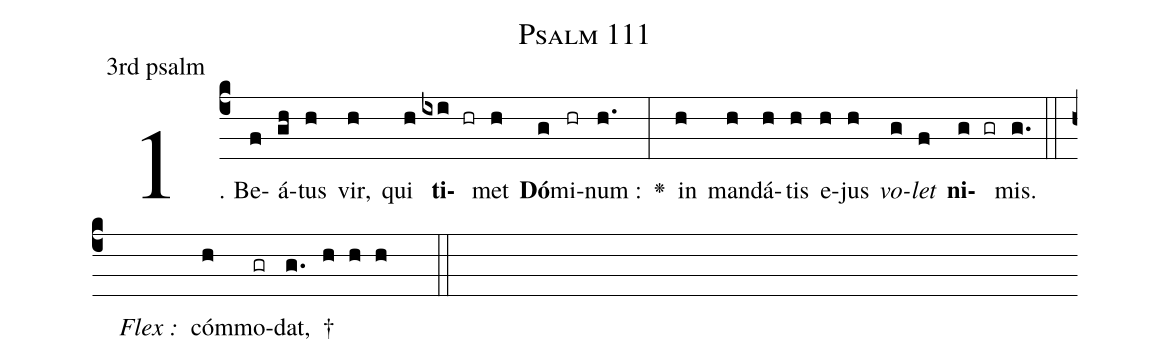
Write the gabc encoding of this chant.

name: Psalm 111;
office-part: 3rd psalm;
%%
% The syntax in this part is called gabc. Please refer to http://home.gna.org/gregorio/gabc/#basis

(c4)1. B{e}(f)á(gh)tus(h) vir,(h) qui(h) <b>ti</b>(ixi hr)met(h) <b>Dó</b>(g)mi(hr)num :(h.) <v>\greheightstar</v>(:) in(h) man(h)dá(h)tis(h) e(h)jus(h) <i>vo</i>(g)<i>let</i>(f) <b>ni</b>(g gr)mis.(g.) (::)
<i>Flex :</i>()  cóm(h)mo(gr)dat,(g.) †(h h h  ::)

%E(h) u(h) o(g) u(f) a(g) e.(g.)(::)

%Mediant of 2 accents
%Termination of 1 accent with 2 preperatory syllables
